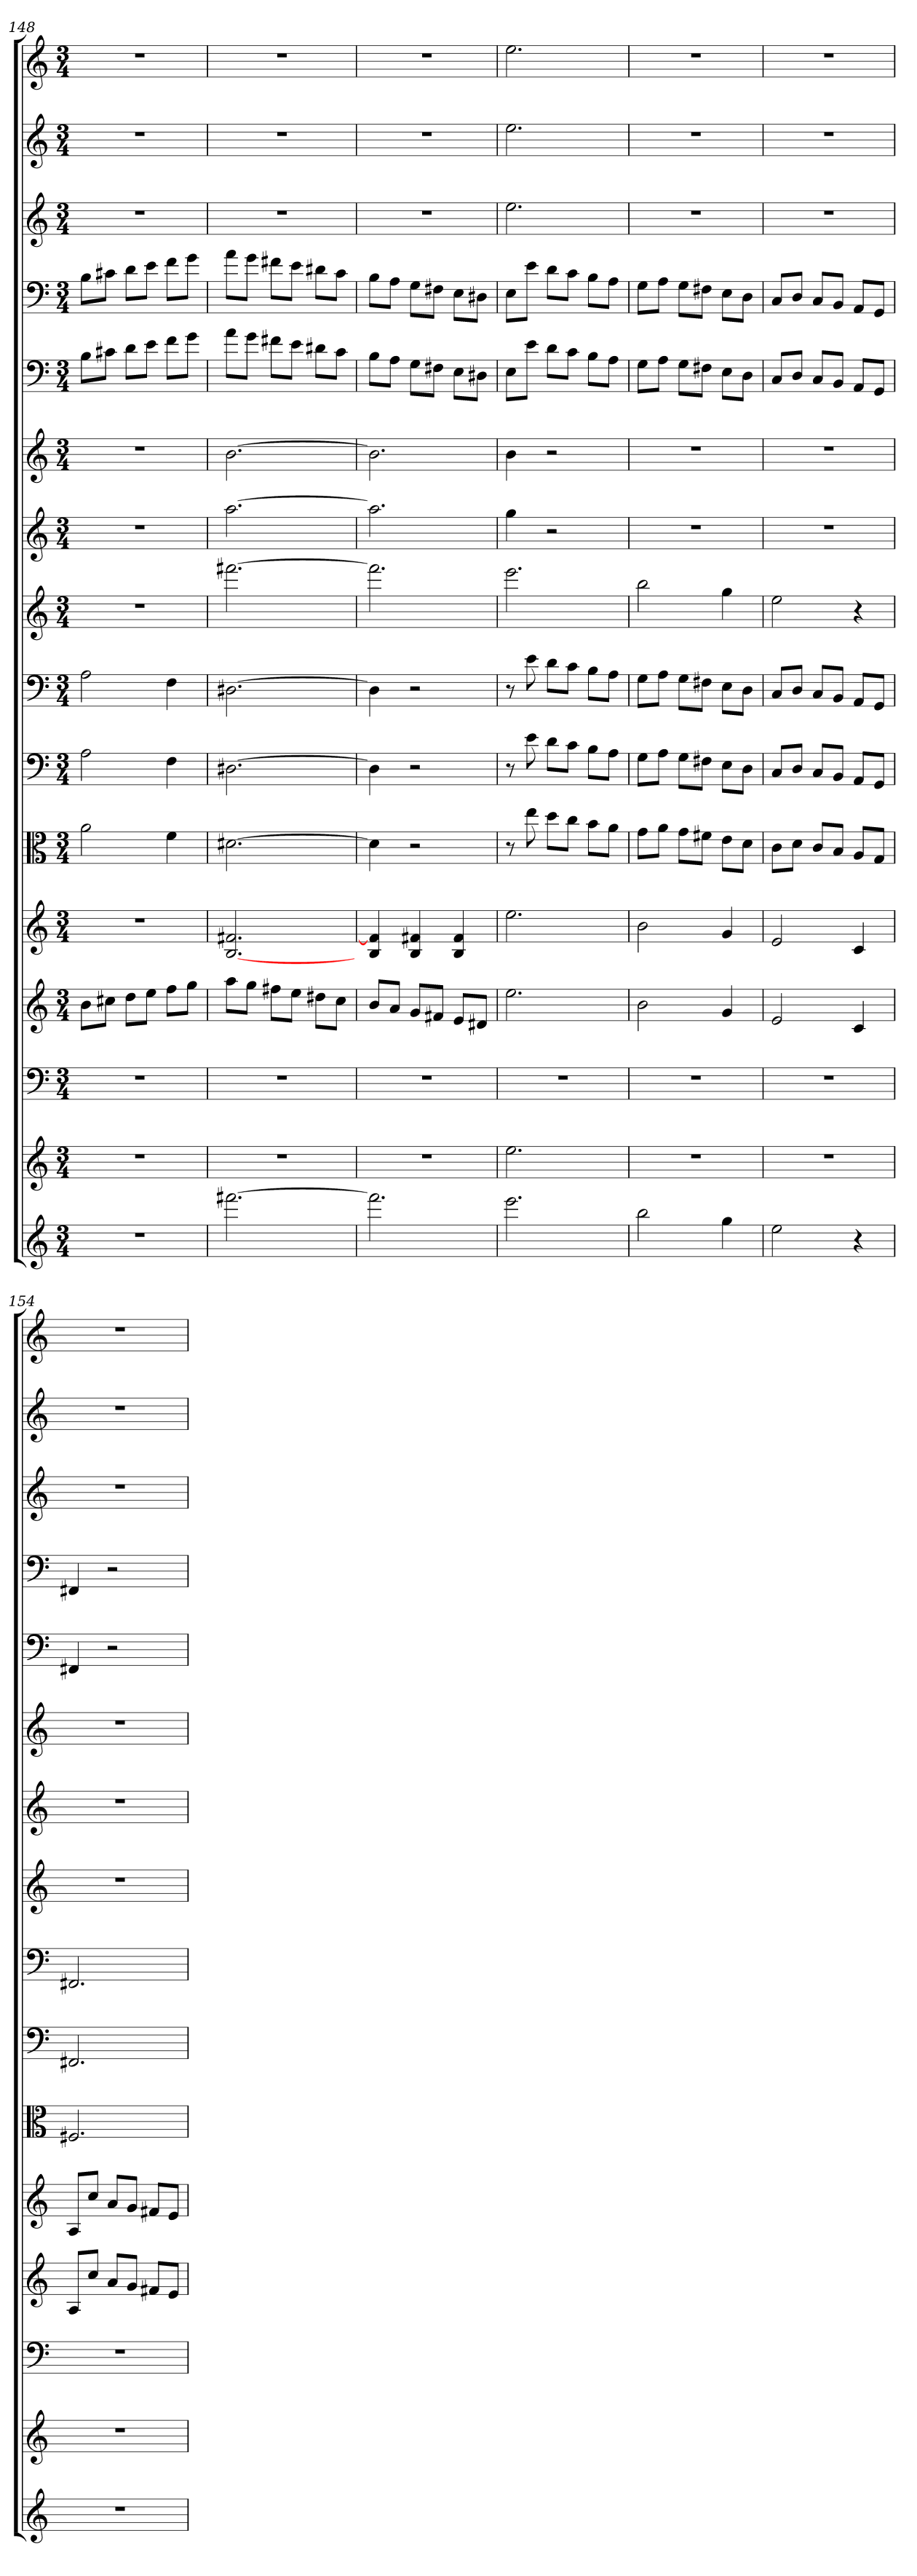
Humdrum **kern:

**kern	**kern	**kern	**kern	**kern	**kern	**kern	**kern	**kern	**kern	**kern	**kern	**kern	**kern	**kern	**kern
*part16	*part15	*part14	*part13	*part12	*part11	*part10	*part9	*part8	*part7	*part6	*part5	*part4	*part3	*part2	*part1
*staff16	*staff15	*staff14	*staff13	*staff12	*staff11	*staff10	*staff9	*staff8	*staff7	*staff6	*staff5	*staff4	*staff3	*staff2	*staff1
*	*	*clefF4	*	*	*clefC3	*clefF4	*clefF4	*	*	*	*clefF4	*clefF4	*	*	*
*k[]	*k[]	*k[]	*k[]	*k[]	*k[]	*k[]	*k[]	*k[]	*k[]	*k[]	*k[]	*k[]	*k[]	*k[]	*k[]
*C:	*C:	*C:	*C:	*C:	*C:	*C:	*C:	*C:	*C:	*C:	*C:	*C:	*C:	*C:	*C:
*M3/4	*M3/4	*M3/4	*M3/4	*M3/4	*M3/4	*M3/4	*M3/4	*M3/4	*M3/4	*M3/4	*M3/4	*M3/4	*M3/4	*M3/4	*M3/4
=148	=148	=148	=148	=148	=148	=148	=148	=148	=148	=148	=148	=148	=148	=148	=148
2.r	2.r	2.r	8bL	2.r	2a	2A	2A	2.r	2.r	2.r	8B\L	8B\L	2.r	2.r	2.r
.	.	.	8cc#XJ	.	.	.	.	.	.	.	8c#X\J	8c#X\J	.	.	.
.	.	.	8ddL	.	.	.	.	.	.	.	8d\L	8d\L	.	.	.
.	.	.	8eeJ	.	.	.	.	.	.	.	8e\J	8e\J	.	.	.
.	.	.	8ffL	.	4f	4F	4F	.	.	.	8f\L	8f\L	.	.	.
.	.	.	8ggJ	.	.	.	.	.	.	.	8g\J	8g\J	.	.	.
=149	=149	=149	=149	=149	=149	=149	=149	=149	=149	=149	=149	=149	=149	=149	=149
[2.fff#X	2.r	2.r	8aaL	[2.B 2.f#X	[2.d#X	[2.D#X	[2.D#X	[2.fff#X	[2.aa	[2.b	8a\L	8a\L	2.r	2.r	2.r
.	.	.	8ggJ	.	.	.	.	.	.	.	8g\J	8g\J	.	.	.
.	.	.	8ff#XL	.	.	.	.	.	.	.	8f#X\L	8f#X\L	.	.	.
.	.	.	8eeJ	.	.	.	.	.	.	.	8e\J	8e\J	.	.	.
.	.	.	8dd#XL	.	.	.	.	.	.	.	8d#X\L	8d#X\L	.	.	.
.	.	.	8ccJ	.	.	.	.	.	.	.	8c\J	8c\J	.	.	.
=150	=150	=150	=150	=150	=150	=150	=150	=150	=150	=150	=150	=150	=150	=150	=150
2.fff#]	2.r	2.r	8bL	4B 4f#]	4d#]	4D#]	4D#]	2.fff#]	2.aa]	2.b]	8B\L	8B\L	2.r	2.r	2.r
.	.	.	8aJ	.	.	.	.	.	.	.	8A\J	8A\J	.	.	.
.	.	.	8gL	4B 4f#X	2r	2r	2r	.	.	.	8G\L	8G\L	.	.	.
.	.	.	8f#XJ	.	.	.	.	.	.	.	8F#X\J	8F#X\J	.	.	.
.	.	.	8eL	4B 4f#	.	.	.	.	.	.	8E\L	8E\L	.	.	.
.	.	.	8d#XJ	.	.	.	.	.	.	.	8D#X\J	8D#X\J	.	.	.
=151	=151	=151	=151	=151	=151	=151	=151	=151	=151	=151	=151	=151	=151	=151	=151
2.eee	2.ee	2.r	2.ee	2.ee	8r	8r	8r	2.eee	4gg	4b	8E\L	8E\L	2.ee	2.ee	2.ee
.	.	.	.	.	8ee	8e	8e	.	.	.	8e\J	8e\J	.	.	.
.	.	.	.	.	8dd\L	8d\L	8d\L	.	2r	2r	8d\L	8d\L	.	.	.
.	.	.	.	.	8cc\J	8c\J	8c\J	.	.	.	8c\J	8c\J	.	.	.
.	.	.	.	.	8b\L	8B\L	8B\L	.	.	.	8B\L	8B\L	.	.	.
.	.	.	.	.	8a\J	8A\J	8A\J	.	.	.	8A\J	8A\J	.	.	.
=152	=152	=152	=152	=152	=152	=152	=152	=152	=152	=152	=152	=152	=152	=152	=152
2bb	2.r	2.r	2b	2b	8g\L	8G\L	8G\L	2bb	2.r	2.r	8G\L	8G\L	2.r	2.r	2.r
.	.	.	.	.	8a\J	8A\J	8A\J	.	.	.	8A\J	8A\J	.	.	.
.	.	.	.	.	8g\L	8G\L	8G\L	.	.	.	8G\L	8G\L	.	.	.
.	.	.	.	.	8f#X\J	8F#X\J	8F#X\J	.	.	.	8F#X\J	8F#X\J	.	.	.
4gg	.	.	4g	4g	8e\L	8E\L	8E\L	4gg	.	.	8E\L	8E\L	.	.	.
.	.	.	.	.	8d\J	8D\J	8D\J	.	.	.	8D\J	8D\J	.	.	.
=153	=153	=153	=153	=153	=153	=153	=153	=153	=153	=153	=153	=153	=153	=153	=153
2ee	2.r	2.r	2e	2e	8c\L	8C/L	8C/L	2ee	2.r	2.r	8C/L	8C/L	2.r	2.r	2.r
.	.	.	.	.	8d\J	8D/J	8D/J	.	.	.	8D/J	8D/J	.	.	.
.	.	.	.	.	8c/L	8C/L	8C/L	.	.	.	8C/L	8C/L	.	.	.
.	.	.	.	.	8B/J	8BB/J	8BB/J	.	.	.	8BB/J	8BB/J	.	.	.
4r	.	.	4c	4c	8A/L	8AA/L	8AA/L	4r	.	.	8AA/L	8AA/L	.	.	.
.	.	.	.	.	8G/J	8GG/J	8GG/J	.	.	.	8GG/J	8GG/J	.	.	.
=154	=154	=154	=154	=154	=154	=154	=154	=154	=154	=154	=154	=154	=154	=154	=154
2.r	2.r	2.r	8AL	8AL	2.F#X	2.FF#X	2.FF#X	2.r	2.r	2.r	4FF#X	4FF#X	2.r	2.r	2.r
.	.	.	8ccJ	8ccJ	.	.	.	.	.	.	.	.	.	.	.
.	.	.	8aL	8aL	.	.	.	.	.	.	2r	2r	.	.	.
.	.	.	8gJ	8gJ	.	.	.	.	.	.	.	.	.	.	.
.	.	.	8f#XL	8f#XL	.	.	.	.	.	.	.	.	.	.	.
.	.	.	8eJ	8eJ	.	.	.	.	.	.	.	.	.	.	.
=	=	=	=	=	=	=	=	=	=	=	=	=	=	=	=
*-	*-	*-	*-	*-	*-	*-	*-	*-	*-	*-	*-	*-	*-	*-	*-
